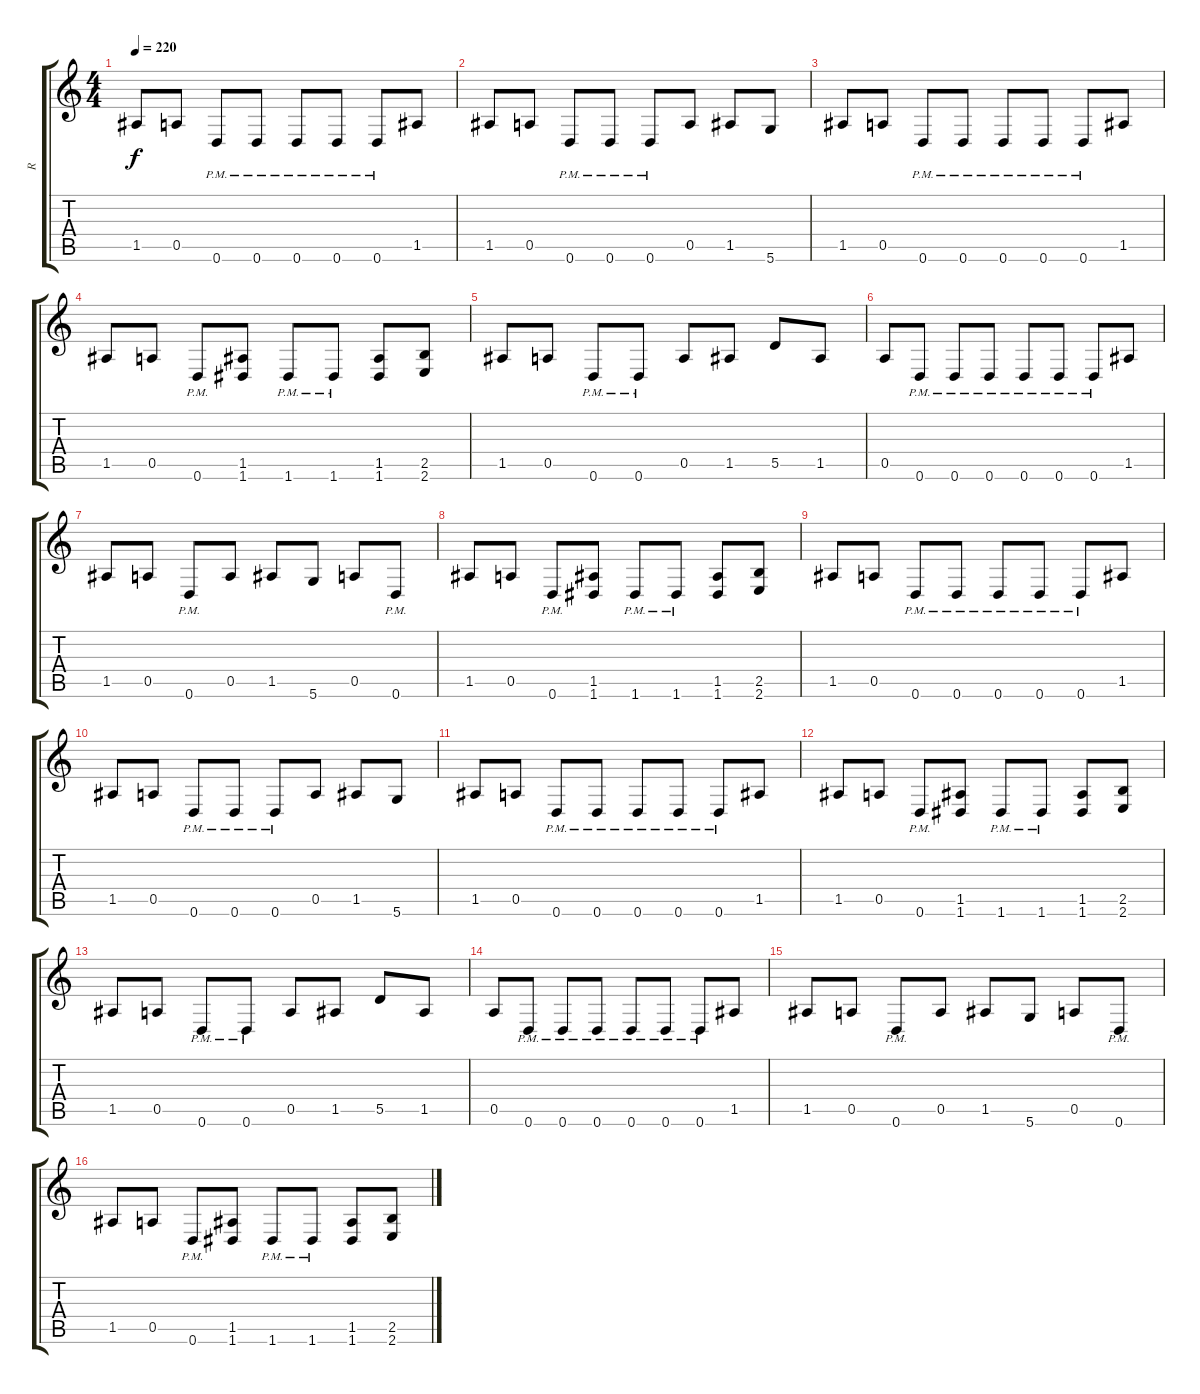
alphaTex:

\track ("R" "R") {instrument overdrivenguitar}
\staff {score tabs}
\tuning (E4 B3 G3 D3 A2 D2) {hide}
\ts (4 4)
\tempo 220
\clef g2
\ks c
1.5.8{dy f} 0.5.8 0.6{pm}.8 0.6{pm}.8 0.6{pm}.8 0.6{pm}.8 0.6{pm}.8 1.5.8 |
1.5.8 0.5.8 0.6{pm}.8 0.6{pm}.8 0.6{pm}.8 0.5.8 1.5.8 5.6.8 |
1.5.8 0.5.8 0.6{pm}.8 0.6{pm}.8 0.6{pm}.8 0.6{pm}.8 0.6{pm}.8 1.5.8 |
1.5.8 0.5.8 0.6{pm}.8 (1.5 1.6).8 1.6{pm}.8 1.6{pm}.8 (1.5 1.6).8 (2.5 2.6).8 |
1.5.8 0.5.8 0.6{pm}.8 0.6{pm}.8 0.5.8 1.5.8 5.5.8 1.5.8 |
0.5.8 0.6{pm}.8 0.6{pm}.8 0.6{pm}.8 0.6{pm}.8 0.6{pm}.8 0.6{pm}.8 1.5.8 |
1.5.8 0.5.8 0.6{pm}.8 0.5.8 1.5.8 5.6.8 0.5.8 0.6{pm}.8 |
1.5.8 0.5.8 0.6{pm}.8 (1.5 1.6).8 1.6{pm}.8 1.6{pm}.8 (1.5 1.6).8 (2.5 2.6).8 |
1.5.8 0.5.8 0.6{pm}.8 0.6{pm}.8 0.6{pm}.8 0.6{pm}.8 0.6{pm}.8 1.5.8 |
1.5.8 0.5.8 0.6{pm}.8 0.6{pm}.8 0.6{pm}.8 0.5.8 1.5.8 5.6.8 |
1.5.8 0.5.8 0.6{pm}.8 0.6{pm}.8 0.6{pm}.8 0.6{pm}.8 0.6{pm}.8 1.5.8 |
1.5.8 0.5.8 0.6{pm}.8 (1.5 1.6).8 1.6{pm}.8 1.6{pm}.8 (1.5 1.6).8 (2.5 2.6).8 |
1.5.8 0.5.8 0.6{pm}.8 0.6{pm}.8 0.5.8 1.5.8 5.5.8 1.5.8 |
0.5.8 0.6{pm}.8 0.6{pm}.8 0.6{pm}.8 0.6{pm}.8 0.6{pm}.8 0.6{pm}.8 1.5.8 |
1.5.8 0.5.8 0.6{pm}.8 0.5.8 1.5.8 5.6.8 0.5.8 0.6{pm}.8 |
1.5.8 0.5.8 0.6{pm}.8 (1.5 1.6).8 1.6{pm}.8 1.6{pm}.8 (1.5 1.6).8 (2.5 2.6).8
